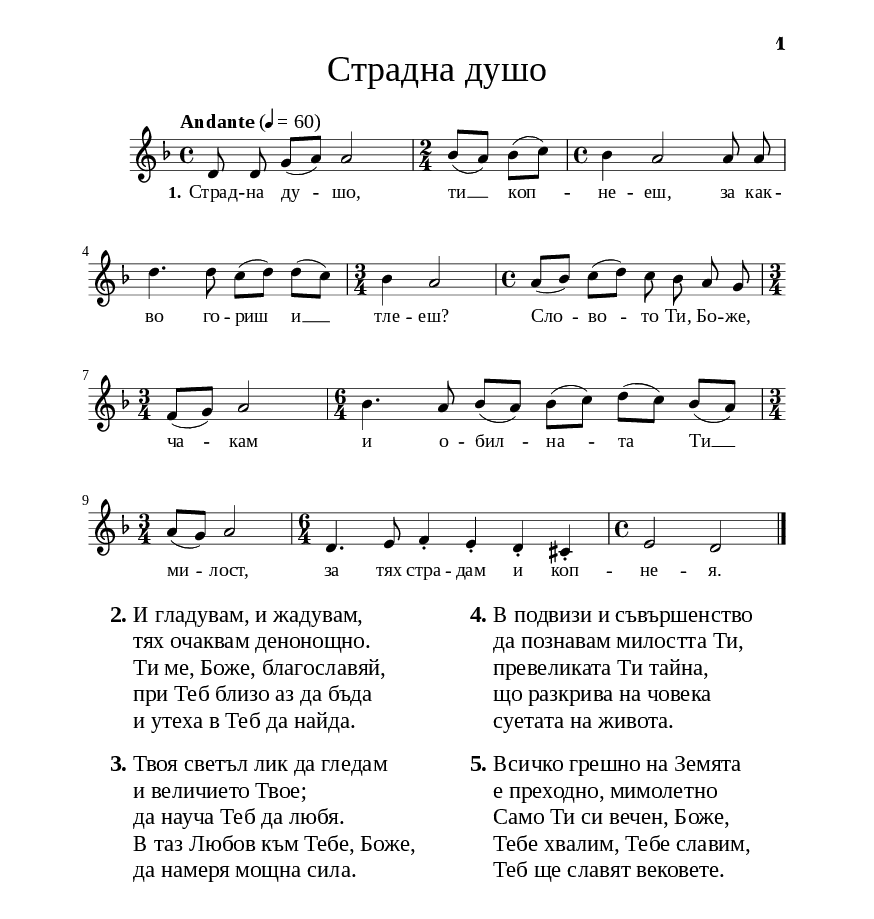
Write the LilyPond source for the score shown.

\version "2.24.4"

% include paper part and global functions
\include "include/globals.ily"

\bookpart {
  \label #'ref029
  \tocItem \markup "Страдна душо"
  \include "include/bookpart-paper.ily"
  \score {
    \include "include/score-layout.ily"

    \new Voice \absolute {
      \clef treble
      \key d \minor
      \time 4/4
      \tempoFunc "Andante" 4 "60"
      \autoBeamOff

      d'8 d' g'8 ([ a' ]) a'2 | \time 2/4 bes'8 ([ a' ])  bes' ([ c'' ])  |

      \time 4/4 bes'4 a'2 a'8 a' | \break
      d''4. d''8 c'' ([ d'' ]) d'' ([ c'' ]) \time 3/4  bes'4 a'2 |
      \time 4/4  a'8 ([ bes' ]) c'' ([ d'' ]) c'' bes' a' g' |\break
      \time 3/4  f'8 ([ g' ]) a'2 | \time 6/4  bes'4. a'8 bes' ([ a' ]) bes' ([ c'' ]) d'' ([ c'' ]) bes' ([ a' ]) \break |
      \time 3/4  |a'8 ([ g'8 ]) a'2 | \time 6/4  d'4. e'8 f'4\staccato e'4\staccato d'\staccato cis'\staccato | \time 4/4  e'2 d' | \bar "|." \break

    }

    \addlyrics {
      \set stanza = "1." Страд -- на
      ду -- шо, ти __ коп -- не -- еш, за как -- во го --
      риш и __ тле -- еш? Сло -- во -- то Ти, Бо -- же,
      ча -- кам и о -- бил -- на -- та Ти __ ми -- лост,
      за тях стра -- дам и коп -- не -- я.}

      \header {
        title = \titleFunc #'ref_desc_3 "Страдна душо" "Stradna dušo"
      }

      \midi{}

    } % score



    \markup \abs-fontsize #11 \override #`(baseline-skip . ,bgCoupletBaselineSkip) {
      \fill-line {
        \hspace #0.1
        \column {
          \line {
            \bold "2."
            \column {
              "И гладувам, и жадувам,"
              "тях очаквам денонощно."
              "Ти ме, Боже, благославяй,"
              "при Теб близо аз да бъда"
              "и утеха в Теб да найда."
            }
          }
          \vspace #1
          \line {
            \bold "3."
            \column {
              "Твоя светъл лик да гледам"
              "и величието Твое;"
              "да науча Теб да любя."
              "В таз Любов към Тебе, Боже,"
              "да намеря мощна сила."
            }
          }

        }
        \hspace #0.1
        % adds horizontal spacing between columns
        \column {
          \line {
            \bold "4."
            \column {
              "В подвизи и съвършенство"
              "да познавам милостта Ти,"
              "превеликата Ти тайна,"
              "що разкрива на човека"
              "суетата на живота."
            }
          }
          % adds vertical spacing between verses
          \vspace #1
          \line {
            \bold "5."
            \column {
              "Всичко грешно на Земята"
              "е преходно, мимолетно"
              "Само Ти си вечен, Боже,"
              "Тебе хвалим, Тебе славим,"
              "Теб ще славят вековете."
            }
          }
        }\hspace #0.1
      }
    }
  } % bookpart
